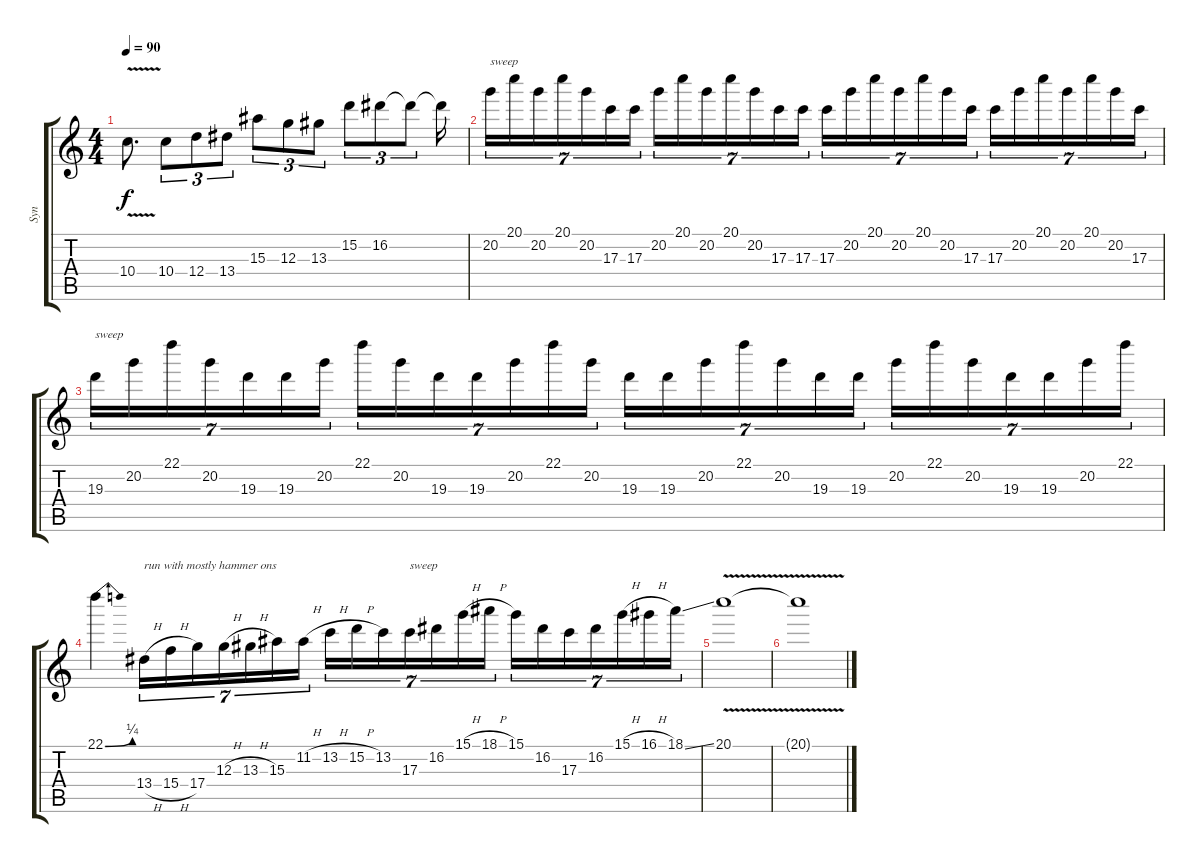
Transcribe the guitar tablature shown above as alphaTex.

\track ("Syn" "Syn") {instrument distortionguitar}
\staff {score tabs}
\tuning (E4 B3 G3 D3 A2 D2) {hide}
\ts (4 4)
\tempo 90
\clef g2
\ks c
10.4{v}.8{d dy f} 10.4.8{tu (3 2)} 12.4.8{tu (3 2)} 13.4.8{tu (3 2)} 15.3.8{tu (3 2)} 12.3.8{tu (3 2)} 13.3.8{tu (3 2)} 15.2.8{tu (3 2)} 16.2.8{tu (3 2)} 16.2{t}.8{tu (3 2)} 16.2{t}.16 |
20.2.16{tu (7 4) txt "sweep"} 20.1.16{tu (7 4)} 20.2.16{tu (7 4)} 20.1.16{tu (7 4)} 20.2.16{tu (7 4)} 17.3.16{tu (7 4)} 17.3.16{tu (7 4)} 20.2.16{tu (7 4)} 20.1.16{tu (7 4)} 20.2.16{tu (7 4)} 20.1.16{tu (7 4)} 20.2.16{tu (7 4)} 17.3.16{tu (7 4)} 17.3.16{tu (7 4)} 17.3.16{tu (7 4)} 20.2.16{tu (7 4)} 20.1.16{tu (7 4)} 20.2.16{tu (7 4)} 20.1.16{tu (7 4)} 20.2.16{tu (7 4)} 17.3.16{tu (7 4)} 17.3.16{tu (7 4)} 20.2.16{tu (7 4)} 20.1.16{tu (7 4)} 20.2.16{tu (7 4)} 20.1.16{tu (7 4)} 20.2.16{tu (7 4)} 17.3.16{tu (7 4)} |
19.3.16{tu (7 4) txt "sweep"} 20.2.16{tu (7 4)} 22.1.16{tu (7 4)} 20.2.16{tu (7 4)} 19.3.16{tu (7 4)} 19.3.16{tu (7 4)} 20.2.16{tu (7 4)} 22.1.16{tu (7 4)} 20.2.16{tu (7 4)} 19.3.16{tu (7 4)} 19.3.16{tu (7 4)} 20.2.16{tu (7 4)} 22.1.16{tu (7 4)} 20.2.16{tu (7 4)} 19.3.16{tu (7 4)} 19.3.16{tu (7 4)} 20.2.16{tu (7 4)} 22.1.16{tu (7 4)} 20.2.16{tu (7 4)} 19.3.16{tu (7 4)} 19.3.16{tu (7 4)} 20.2.16{tu (7 4)} 22.1.16{tu (7 4)} 20.2.16{tu (7 4)} 19.3.16{tu (7 4)} 19.3.16{tu (7 4)} 20.2.16{tu (7 4)} 22.1.16{tu (7 4)} |
22.1{be (bend 0 0 60 1)}.4 13.4{h}.16{tu (7 4) txt "run with mostly hammer ons"} 15.4{h}.16{tu (7 4)} 17.4.16{tu (7 4)} 12.3{h}.16{tu (7 4)} 13.3{h}.16{tu (7 4)} 15.3.16{tu (7 4)} 11.2{h}.16{tu (7 4)} 13.2{h}.16{tu (7 4)} 15.2{h}.16{tu (7 4)} 13.2.16{tu (7 4)} 17.3.16{tu (7 4) txt "sweep"} 16.2.16{tu (7 4)} 15.1{h}.16{tu (7 4)} 18.1{h}.16{tu (7 4)} 15.1.16{tu (7 4)} 16.2.16{tu (7 4)} 17.3.16{tu (7 4)} 16.2.16{tu (7 4)} 15.1{h}.16{tu (7 4)} 16.1{h}.16{tu (7 4)} 18.1{ss}.16{tu (7 4)} |
20.1{v}.1 |
20.1{t}.1
